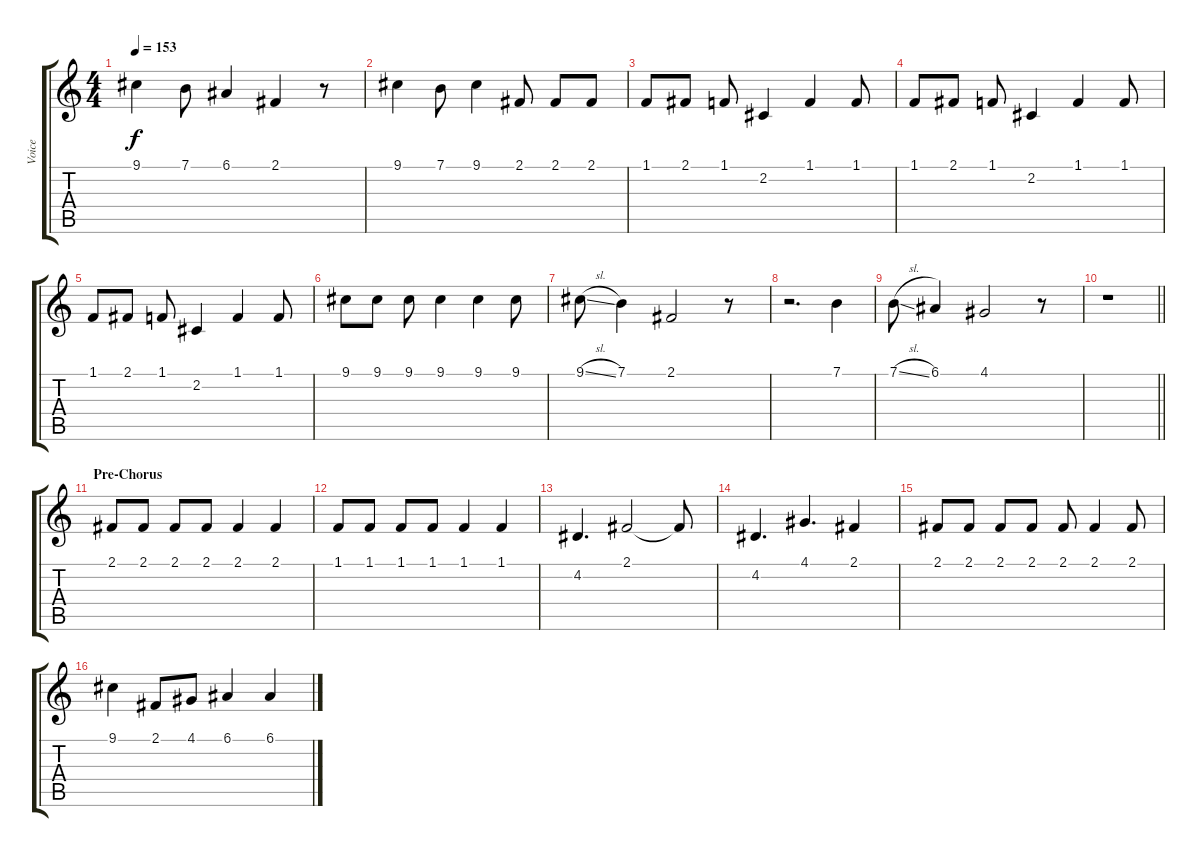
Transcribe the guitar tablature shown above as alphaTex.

\track ("Voice" "Voice") {instrument lead1square}
\staff {score tabs}
\tuning (E4 B3 G3 D3 A2 E2) {hide}
\ts (4 4)
\tempo 153
\clef g2
\ks c
9.1.4{dy f} 7.1.8 6.1.4 2.1.4 r.8 |
9.1.4 7.1.8 9.1.4 2.1.8 2.1.8 2.1.8 |
1.1.8 2.1.8 1.1.8 2.2.4 1.1.4 1.1.8 |
1.1.8 2.1.8 1.1.8 2.2.4 1.1.4 1.1.8 |
1.1.8 2.1.8 1.1.8 2.2.4 1.1.4 1.1.8 |
9.1.8 9.1.8 9.1.8 9.1.4 9.1.4 9.1.8 |
9.1{sl}.8 7.1.4 2.1.2 r.8 |
r.2{d} 7.1.4 |
7.1{sl}.8 6.1.4 4.1.2 r.8 |
\barLineRight lightlight
r.1 |
\section ("" "Pre-Chorus")
2.1.8 2.1.8 2.1.8 2.1.8 2.1.4 2.1.4 |
1.1.8 1.1.8 1.1.8 1.1.8 1.1.4 1.1.4 |
4.2.4{d} 2.1.2 2.1{t}.8 |
4.2.4{d} 4.1.4{d} 2.1.4 |
2.1.8 2.1.8 2.1.8 2.1.8 2.1.8 2.1.4 2.1.8 |
9.1.4 2.1.8 4.1.8 6.1.4 6.1.4
